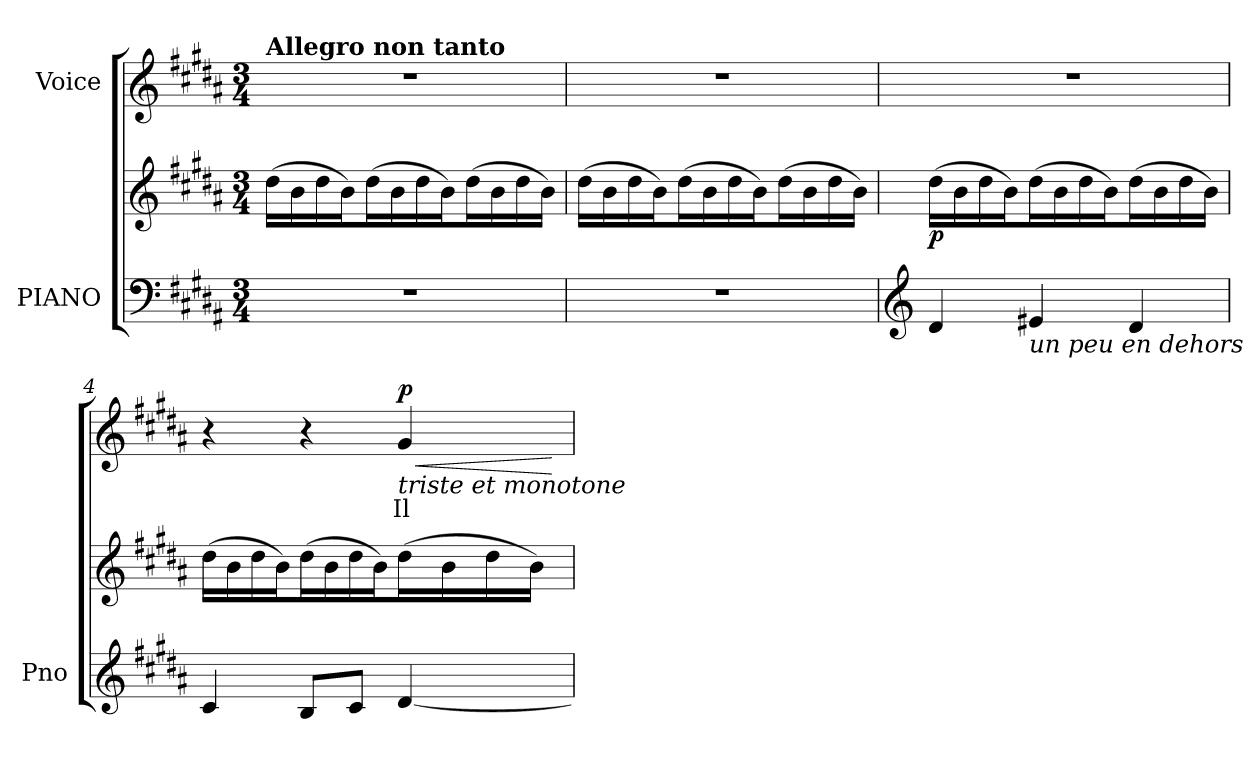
**kern	**kern	**dynam	**kern	**text	**dynam
*part2	*part2	*part2	*part1	*part1	*part1
*staff3	*staff2	*staff2/3	*staff1	*staff1	*staff1
*I"PIANO	*	*	*I"Voice	*	*
*I'Pno	*	*	*	*	*
*clefF4	*clefG2	*	*clefG2	*	*
*k[f#c#g#d#a#]	*k[f#c#g#d#a#]	*	*k[f#c#g#d#a#]	*	*
*M3/4	*M3/4	*	*M3/4	*	*
=1	=1	=1	=1	=1	=1
!	!	!	!LO:TX:a:B:t=Allegro non tanto	!	!
!	!	!LO:DY:b	!	!	!
!	!	!LO:DY:n=1:b	!	!	!
2.r	(16dd#\LL	pp other-dynamics	2.r	.	.
.	16b\	.	.	.	.
.	16dd#\	.	.	.	.
.	16b\J)	.	.	.	.
.	(16dd#\L	.	.	.	.
.	16b\	.	.	.	.
.	16dd#\	.	.	.	.
.	16b\J)	.	.	.	.
.	(16dd#\L	.	.	.	.
.	16b\	.	.	.	.
.	16dd#\	.	.	.	.
.	16b\JJ)	.	.	.	.
=2	=2	=2	=2	=2	=2
2.r	(16dd#\LL	.	2.r	.	.
.	16b\	.	.	.	.
.	16dd#\	.	.	.	.
.	16b\J)	.	.	.	.
.	(16dd#\L	.	.	.	.
.	16b\	.	.	.	.
.	16dd#\	.	.	.	.
.	16b\J)	.	.	.	.
.	(16dd#\L	.	.	.	.
.	16b\	.	.	.	.
.	16dd#\	.	.	.	.
.	16b\JJ)	.	.	.	.
!!LO:LB:g=z
=3	=3	=3	=3	=3	=3
*clefG2	*	*	*	*	*
!	!	!LO:DY:b	!	!	!
4d#/	(16dd#\LL	p	2.r	.	.
.	16b\	.	.	.	.
.	16dd#\	.	.	.	.
.	16b\J)	.	.	.	.
!LO:TX:b:i:t=un peu en dehors	!	!	!	!	!
4e#X/	(16dd#\L	.	.	.	.
.	16b\	.	.	.	.
.	16dd#\	.	.	.	.
.	16b\J)	.	.	.	.
4d#/	(16dd#\L	.	.	.	.
.	16b\	.	.	.	.
.	16dd#\	.	.	.	.
.	16b\JJ)	.	.	.	.
!!LO:LB:g=z
=4	=4	=4	=4	=4	=4
4c#/	(16dd#\LL	.	4r	.	.
.	16b\	.	.	.	.
.	16dd#\	.	.	.	.
.	16b\J)	.	.	.	.
8B/L	(16dd#\L	.	4r	.	.
.	16b\	.	.	.	.
8c#/J	16dd#\	.	.	.	.
.	16b\J)	.	.	.	.
!	!	!	!LO:TX:b:i:t=triste et monotone	!	!
!	!	!	!	!LO:LY:b	!LO:HP:b
!	!	!	!	!	!LO:DY:n=1:b
[4d#/	(16dd#\L	.	4g#/	Il	< p
.	16b\	.	.	.	.
.	16dd#\	.	.	.	.
.	16b\JJ)	.	.	.	.
.	.	.	.	.	[
=	=	=	=	=	=
*-	*-	*-	*-	*-	*-
